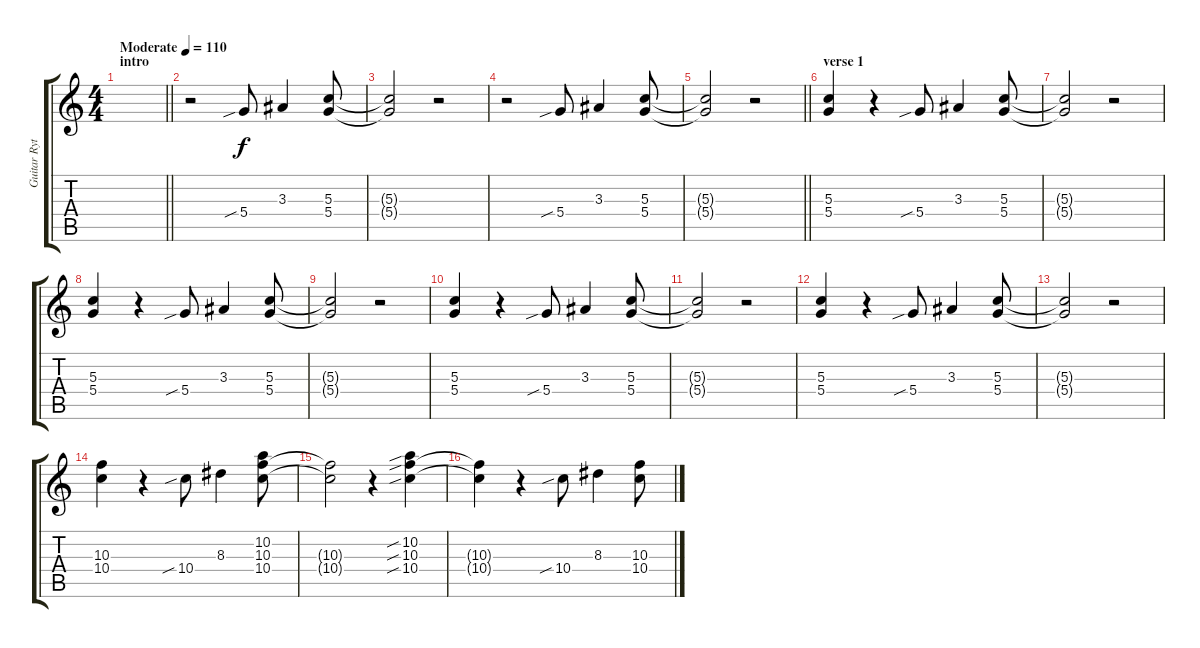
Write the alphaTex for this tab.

\track ("Guitar Rythm 1" "Guitar Ryt") {instrument overdrivenguitar}
\staff {score tabs}
\tuning (E4 B3 G3 D3 A2 E2) {hide}
\ts (4 4)
\section ("" "intro")
\tempo (110 "Moderate")
\clef g2
\barLineRight lightlight
\ks c
|
r.2 5.4{sib}.8 3.3.4 (5.3 5.4).8 |
(5.3{t} 5.4{t}).2 r.2 |
r.2 5.4{sib}.8 3.3.4 (5.3 5.4).8 |
\barLineRight lightlight
(5.3{t} 5.4{t}).2 r.2 |
\section ("" "verse 1")
(5.3 5.4).4 r.4 5.4{sib}.8 3.3.4 (5.3 5.4).8 |
(5.3{t} 5.4{t}).2 r.2 |
(5.3 5.4).4 r.4 5.4{sib}.8 3.3.4 (5.3 5.4).8 |
(5.3{t} 5.4{t}).2 r.2 |
(5.3 5.4).4 r.4 5.4{sib}.8 3.3.4 (5.3 5.4).8 |
(5.3{t} 5.4{t}).2 r.2 |
(5.3 5.4).4 r.4 5.4{sib}.8 3.3.4 (5.3 5.4).8 |
(5.3{t} 5.4{t}).2 r.2 |
(10.3 10.4).4 r.4 10.4{sib}.8 8.3.4 (10.2 10.3 10.4).8 |
(10.3{t} 10.4{t}).2 r.4 (10.2{sib} 10.3{sib} 10.4{sib}).4 |
(10.3{t} 10.4{t}).4 r.4 10.4{sib}.8 8.3.4 (10.3 10.4).8
